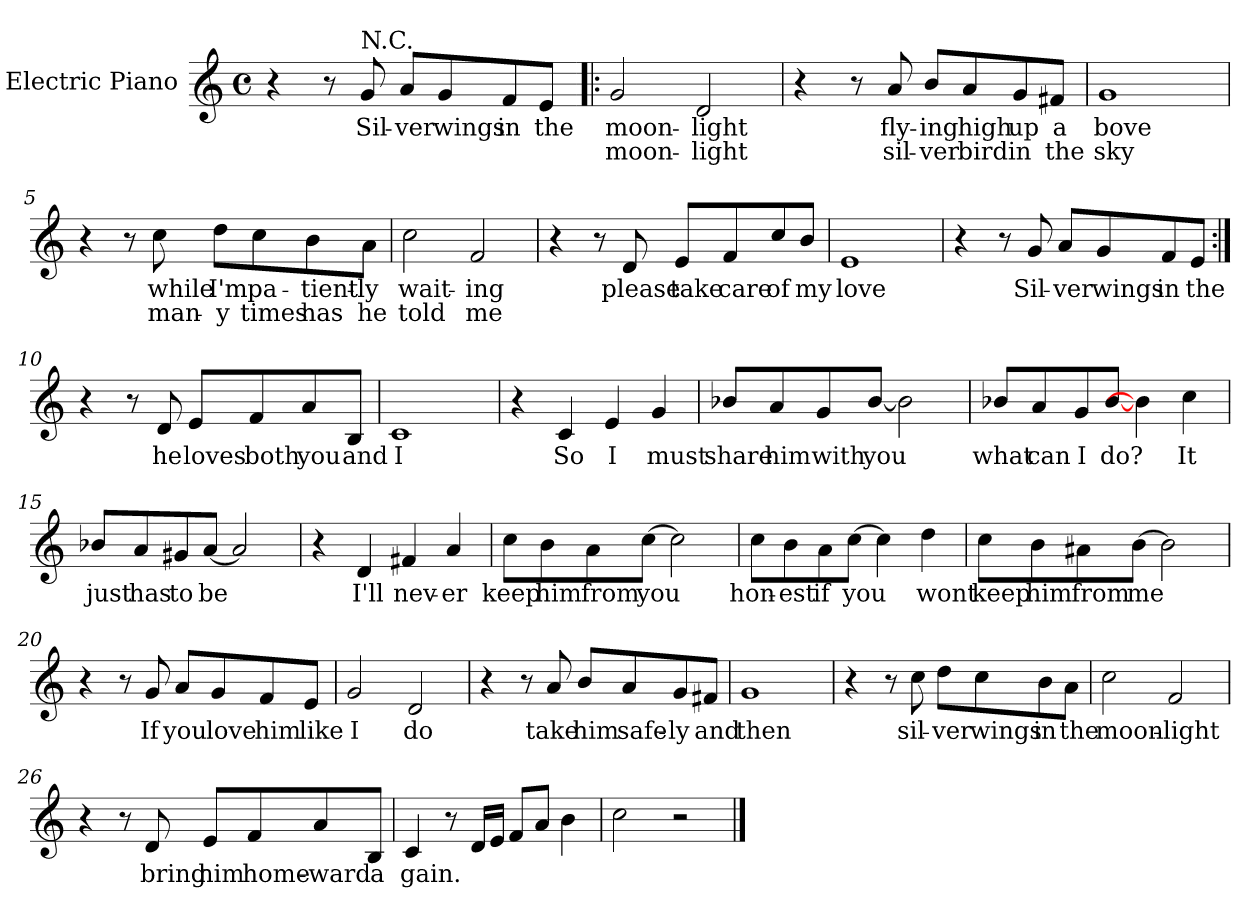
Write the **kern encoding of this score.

**kern	**text	**text
*part1	*part1	*part1
*staff1	*staff1	*staff1
*I"Electric Piano	*	*
*I'E.Pno	*	*
*clefG2	*	*
*k[]	*	*
*C:	*	*
*M4/4	*	*
*met(c)	*	*
=1	=1	=1
4r	.	.
8r	.	.
!LO:TX:a:t=N.C.	!	!
8g/	Sil-	.
8a/L	-ver	.
8g/	wings	.
8f/	in	.
8e/J	the	.
=2!|:	=2!|:	=2!|:
2g/	moon-	moon-
2d/	-light	-light
=3	=3	=3
4r	.	.
8r	.	.
8a/	fly-	sil-
8b/L	-ing	-ver
8a/	high	bird
8g/	up	in
8f#X/J	a	the
=4	=4	=4
1g	bove	sky
!!LO:LB:g=z
=5	=5	=5
4r	.	.
8r	.	.
8cc\	while	man-
8dd\L	I'm	-y
8cc\	pa-	times
8b\	-tient-	has
8a\J	-ly	he
=6	=6	=6
2cc\	wait-	told
2f/	-ing	me
=7	=7	=7
4r	.	.
8r	.	.
8d/	please	.
8e/L	take	.
8f/	care	.
8cc/	of	.
8b/J	my	.
=8	=8	=8
1e	love	.
!!LO:LB:g=z
=9	=9	=9
4r	.	.
8r	.	.
8g/	Sil-	.
8a/L	-ver	.
8g/	wings	.
8f/	in	.
8e/J	the	.
=10:|!	=10:|!	=10:|!
4r	.	.
8r	.	.
8d/	he	.
8e/L	loves	.
8f/	both	.
8a/	you	.
8B/J	and	.
=11	=11	=11
1c	I	.
=12	=12	=12
4r	.	.
4c/	So	.
4e/	I	.
4g/	must	.
!!LO:LB:g=z
=13	=13	=13
8b-X/L	share	.
8a/	him	.
8g/	with	.
[8b-/J	you	.
2b-\]	.	.
=14	=14	=14
8b-X/L	what	.
8a/	can	.
8g/	I	.
[8b-/J	do?	.
4bn\]	.	.
4cc\	It	.
=15	=15	=15
8b-X/L	just	.
8a/	has	.
8g#X/	to	.
[8a/J	be	.
2a/]	.	.
=16	=16	=16
4r	.	.
4d/	I'll	.
4f#X/	nev-	.
4a/	-er	.
!!LO:LB:g=z
=17	=17	=17
8cc\L	keep	.
8b\	him	.
8a\	from	.
[8cc\J	you	.
2cc\]	.	.
=18	=18	=18
8cc\L	hon-	.
8b\	-est	.
8a\	if	.
[8cc\J	you	.
4cc\]	.	.
4dd\	wont	.
=19	=19	=19
8cc\L	keep	.
8b\	him	.
8a#X\	from	.
[8b\J	me	.
2b\]	.	.
!!LO:LB:g=z
=20	=20	=20
4r	.	.
8r	.	.
8g/	If	.
8a/L	you	.
8g/	love	.
8f/	him	.
8e/J	like	.
=21	=21	=21
2g/	I	.
2d/	do	.
=22	=22	=22
4r	.	.
8r	.	.
8a/	take	.
8b/L	him	.
8a/	safe-	.
8g/	-ly	.
8f#X/J	and	.
=23	=23	=23
1g	then	.
!!LO:LB:g=z
=24	=24	=24
4r	.	.
8r	.	.
8cc\	sil-	.
8dd\L	-ver	.
8cc\	wings	.
8b\	in	.
8a\J	the	.
=25	=25	=25
2cc\	moon-	.
2f/	-light	.
=26	=26	=26
4r	.	.
8r	.	.
8d/	bring	.
8e/L	him	.
8f/	home-	.
8a/	-ward	.
8B/J	a	.
!!LO:LB:g=z
=27	=27	=27
4c/	gain.	.
8r	.	.
16d/L	.	.
16e/J	.	.
8f/L	.	.
8a/J	.	.
4b\	.	.
=28	=28	=28
2cc\	.	.
2r	.	.
==	==	==
*-	*-	*-
